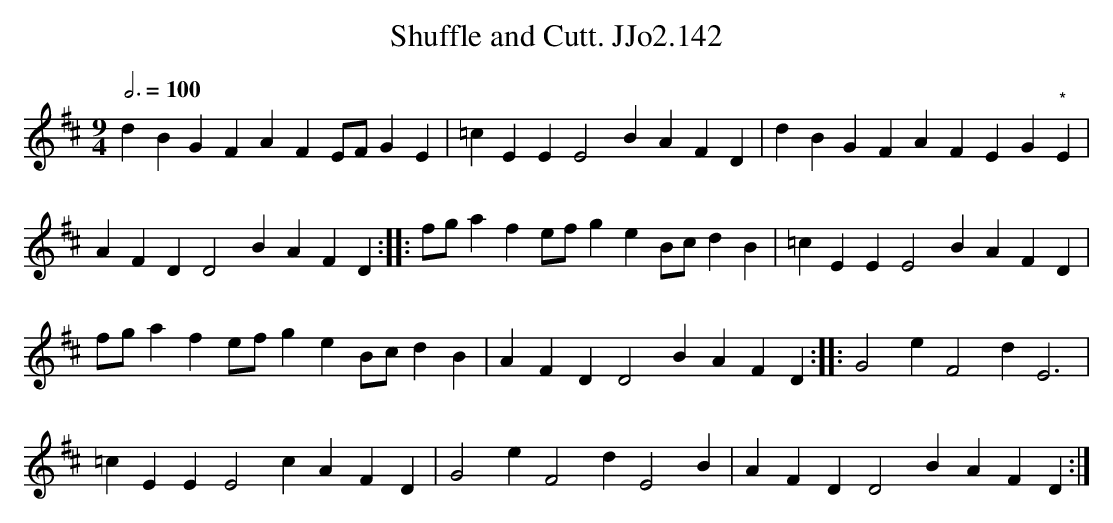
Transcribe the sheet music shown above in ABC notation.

X:1
T:Shuffle and Cutt. JJo2.142
M:9/4
L:1/4
Q:3/4=100
K:D
dBG FAF E/F/GE | =cEE E2B AFD | dBG FAF EG "*"E |
AFD D2B AFD :: f/g/a fe/f/g eB/c/dB | =cEE E2B AFD |
f/g/a fe/f/g eB/c/dB | AFD D2B AFD :: G2e F2d E3 |
=cEE E2c AFD | G2e F2d E2B | AFD D2B AFD :|
